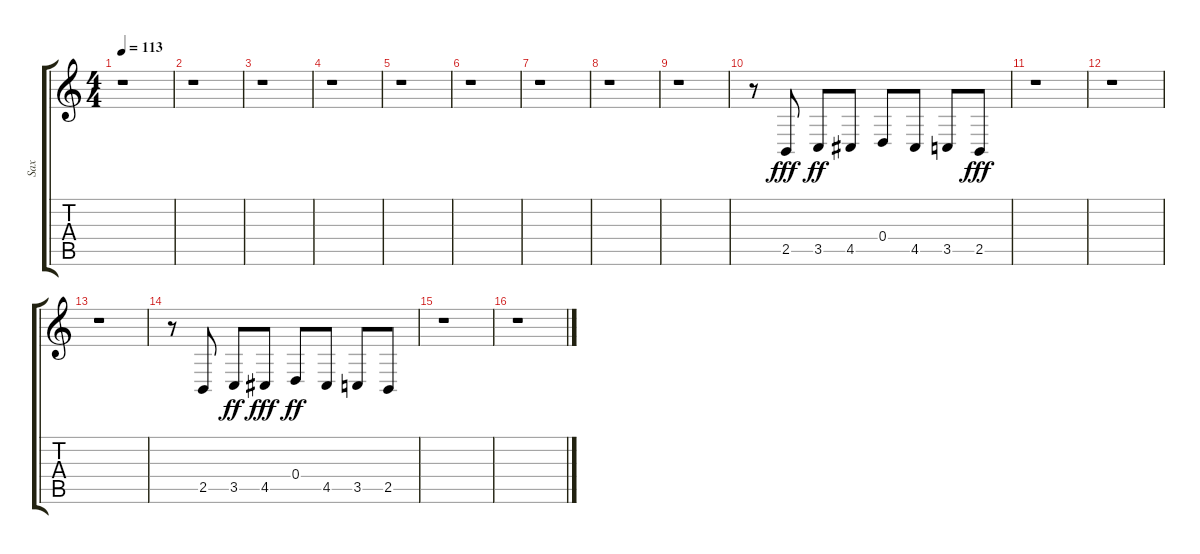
\track ("Sax" "Sax") {instrument baritonesax}
\staff {score tabs}
\tuning (E4 B3 G3 D3 A2 E2) {hide}
\ts (4 4)
\tempo 113
\clef g2
\ks c
r.1{dy fff} |
r.1 |
r.1 |
r.1 |
r.1 |
r.1 |
r.1 |
r.1 |
r.1 |
r.8 2.5.8 3.5.8{dy ff} 4.5.8 0.4.8 4.5.8 3.5.8 2.5.8{dy fff} |
r.1 |
r.1 |
r.1 |
r.8 2.5.8 3.5.8{dy ff} 4.5.8{dy fff} 0.4.8{dy ff} 4.5.8 3.5.8 2.5.8 |
r.1 |
r.1
